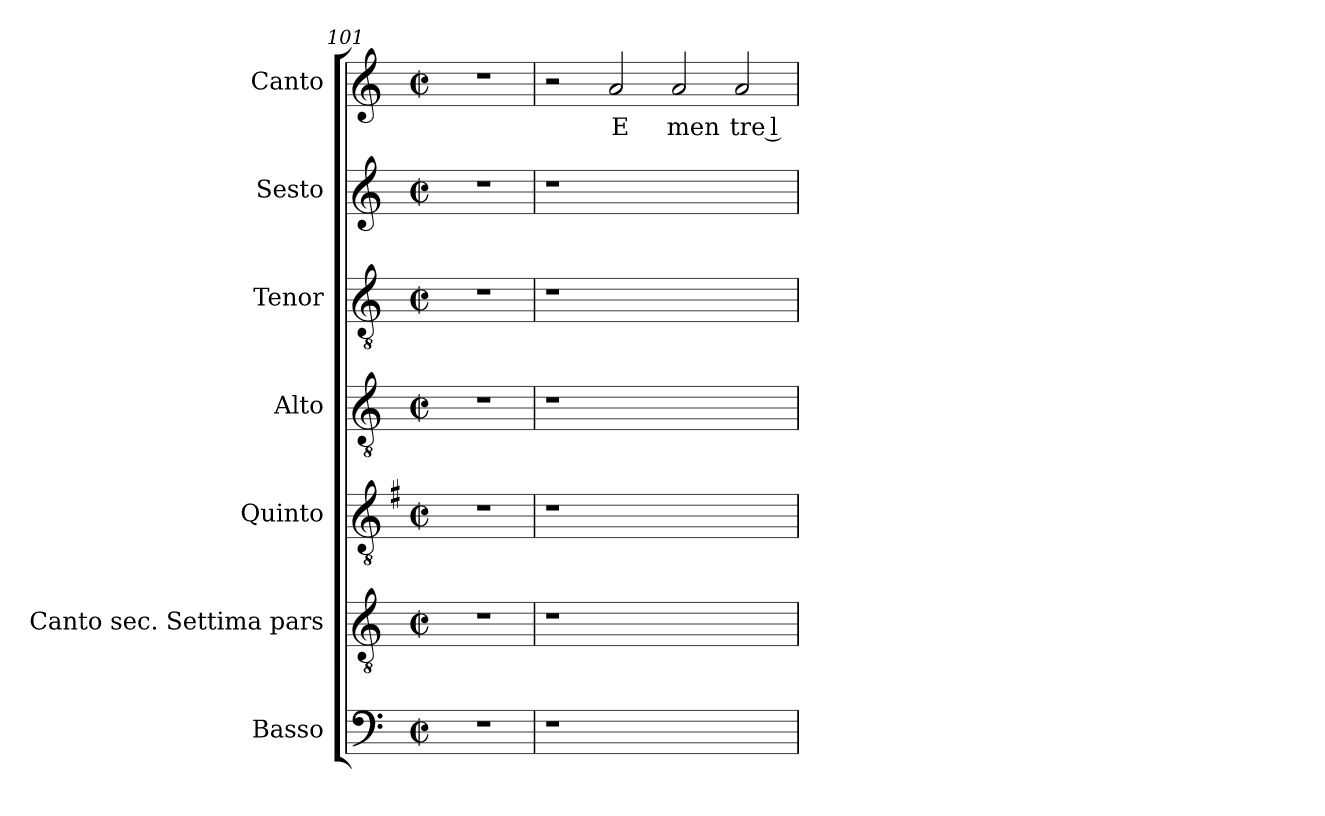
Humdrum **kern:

**kern	**kern	**kern	**kern	**kern	**kern	**kern	**text
*part7	*part6	*part5	*part4	*part3	*part2	*part1	*part1
*staff7	*staff6	*staff5	*staff4	*staff3	*staff2	*staff1	*staff1
*I"Basso	*I"Canto sec. Settima pars	*I"Quinto	*I"Alto	*I"Tenor	*I"Sesto	*I"Canto	*
*	*	*I'Quinto	*I'Alto	*I'Tenor	*I'Sesto	*I'Canto	*
*clefF4	*clefGv2	*clefGv2	*clefGv2	*clefGv2	*clefG2	*clefG2	*
*k[]	*k[]	*k[f#]	*k[]	*k[]	*k[]	*k[]	*
*C:	*C:	*G:	*C:	*C:	*C:	*C:	*
*M2/2	*M2/2	*M2/2	*M2/2	*M2/2	*M2/2	*M2/2	*
*met(c|)	*met(c|)	*met(c|)	*met(c|)	*met(c|)	*met(c|)	*met(c|)	*
=101	=101	=101	=101	=101	=101	=101	=101
1r	1r	1r	1r	1r	1r	1r	.
=102	=102	=102	=102	=102	=102	=102	=102
1r	1r	1r	1r	1r	1r	2r	.
!	!	!	!	!	!	!	!LO:LY:b
.	.	.	.	.	.	2a/	E
!	!	!	!	!	!	!	!LO:LY:b
1ryy	1ryy	1ryy	1ryy	1ryy	1ryy	2a/	men
!	!	!	!	!	!	!	!LO:LY:b
.	.	.	.	.	.	2a/	tre l
=	=	=	=	=	=	=	=
*-	*-	*-	*-	*-	*-	*-	*-
